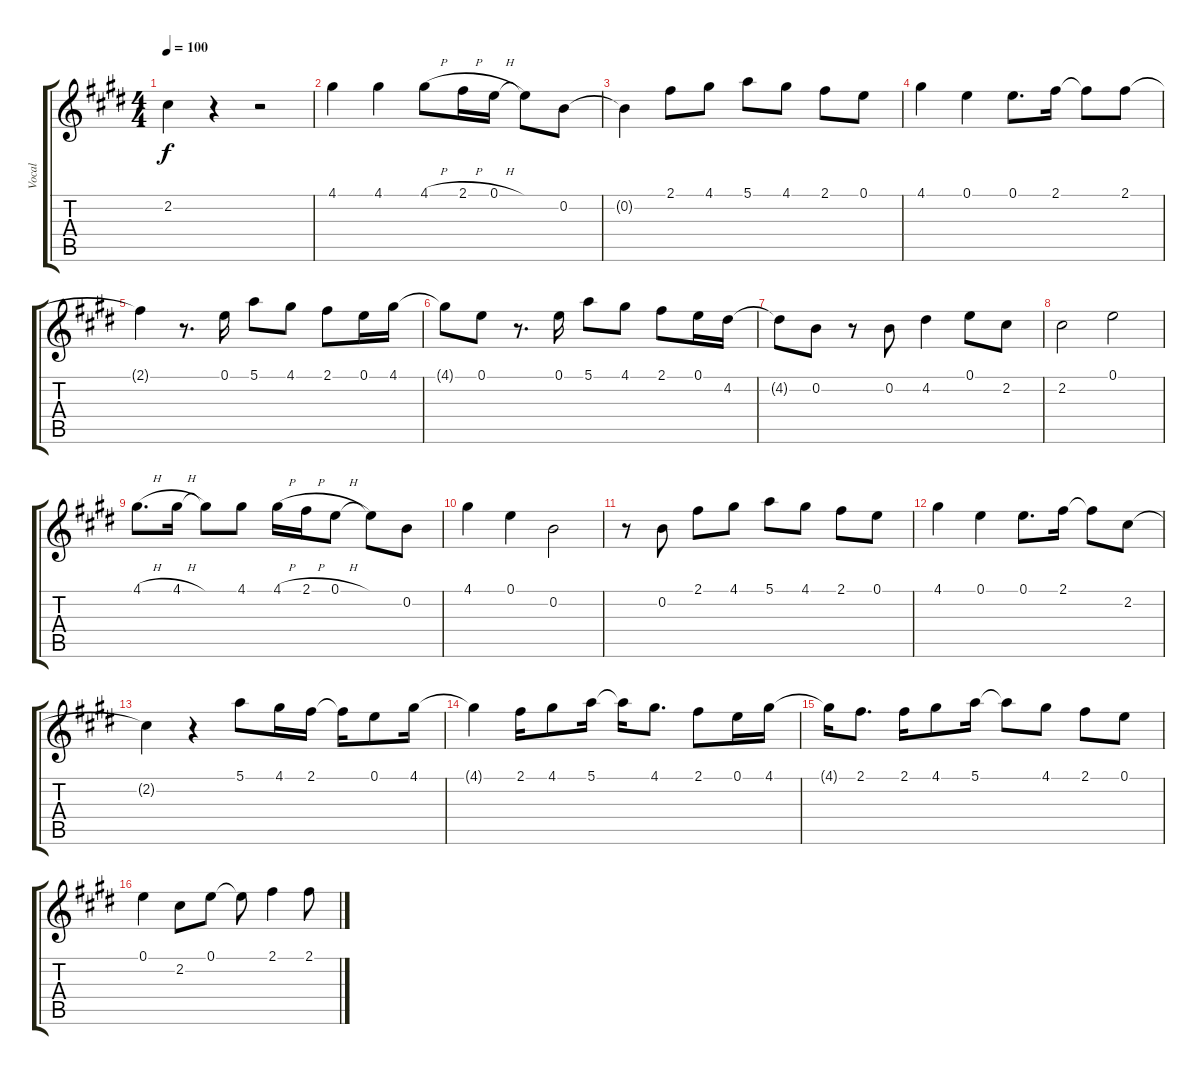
\track ("Vocal" "Vocal") {instrument acousticguitarsteel}
\staff {score tabs}
\tuning (E4 B3 G3 D3 A2 E2) {hide}
\ts (4 4)
\tempo 100
\clef g2
\ks e
2.2{t}.4{dy f} r.4 r.2 |
4.1.4 4.1.4 4.1{h}.8 2.1{h}.16 0.1{h}.16 0.1{t}.8 0.2.8 |
0.2{t}.4 2.1.8 4.1.8 5.1.8 4.1.8 2.1.8 0.1.8 |
4.1.4 0.1.4 0.1.8{d} 2.1.16 2.1{t}.8 2.1.8 |
2.1{t}.4 r.8{d} 0.1.16 5.1.8 4.1.8 2.1.8 0.1.16 4.1.16 |
4.1{t}.8 0.1.8 r.8{d} 0.1.16 5.1.8 4.1.8 2.1.8 0.1.16 4.2.16 |
4.2{t}.8 0.2.8 r.8 0.2.8 4.2.4 0.1.8 2.2.8 |
2.2.2 0.1.2 |
4.1{h}.8{d} 4.1{h}.16 4.1{t}.8 4.1.8 4.1{h}.16 2.1{h}.16 0.1{h}.8 0.1{t}.8 0.2.8 |
4.1.4 0.1.4 0.2.2 |
r.8 0.2.8 2.1.8 4.1.8 5.1.8 4.1.8 2.1.8 0.1.8 |
4.1.4 0.1.4 0.1.8{d} 2.1.16 2.1{t}.8 2.2.8 |
2.2{t}.4 r.4 5.1.8 4.1.16 2.1.16 2.1{t}.16 0.1.8 4.1.16 |
4.1{t}.4 2.1.16 4.1.8 5.1.16 5.1{t}.16 4.1.8{d} 2.1.8 0.1.16 4.1.16 |
4.1{t}.16 2.1.8{d} 2.1.16 4.1.8 5.1.16 5.1{t}.8 4.1.8 2.1.8 0.1.8 |
0.1.4 2.2.8 0.1.8 0.1{t}.8 2.1.4 2.1{h}.8
